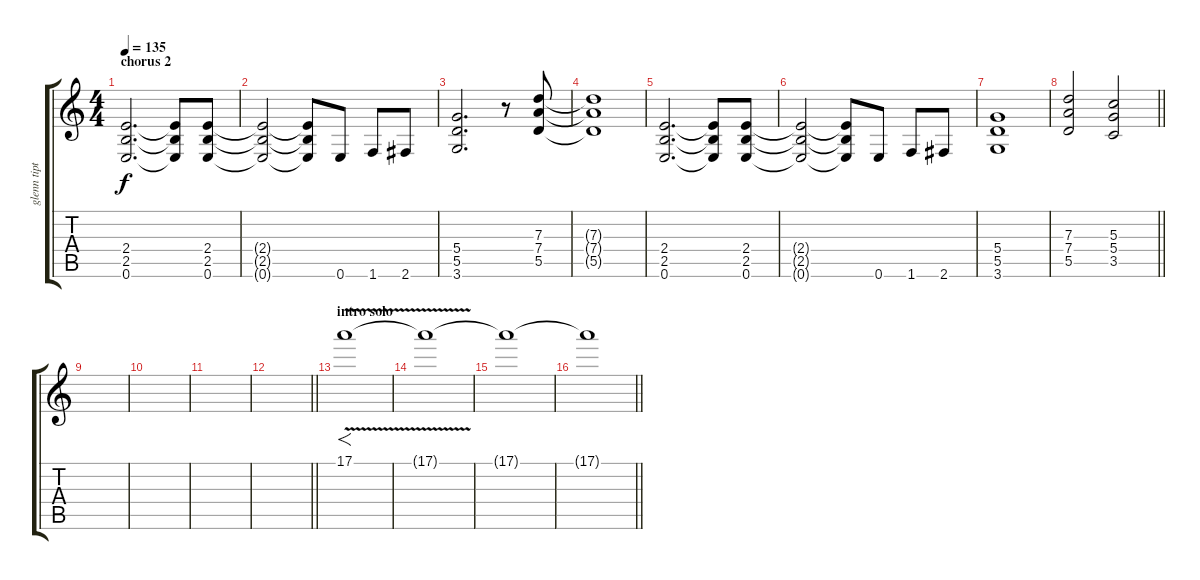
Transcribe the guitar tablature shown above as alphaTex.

\track ("glenn tipton" "glenn tipt") {instrument distortionguitar}
\staff {score tabs}
\tuning (E4 B3 G3 D3 A2 E2) {hide}
\ts (4 4)
\section ("" "chorus 2")
\tempo 135
\clef g2
\ks c
(2.4 2.5 0.6).2{d dy f} (2.4{t} 2.5{t} 0.6{t}).8 (2.4 2.5 0.6).8 |
(2.4{t} 2.5{t} 0.6{t}).2 (2.4{t} 2.5{t} 0.6{t}).8 0.6.8 1.6.8 2.6.8 |
(5.4 5.5 3.6).2{d} r.8 (7.3 7.4 5.5).8 |
(7.3{t} 7.4{t} 5.5{t}).1 |
(2.4 2.5 0.6).2{d} (2.4{t} 2.5{t} 0.6{t}).8 (2.4 2.5 0.6).8 |
(2.4{t} 2.5{t} 0.6{t}).2 (2.4{t} 2.5{t} 0.6{t}).8 0.6.8 1.6.8 2.6.8 |
(5.4 5.5 3.6).1 |
\barLineRight lightlight
(7.3 7.4 5.5).2 (5.3 5.4 3.5).2 |
|
|
|
\barLineRight lightlight
|
\section ("" "intro solo")
17.1{v}.1{f} |
17.1{t}.1 |
17.1{t}.1 |
\barLineRight lightlight
17.1{t}.1
